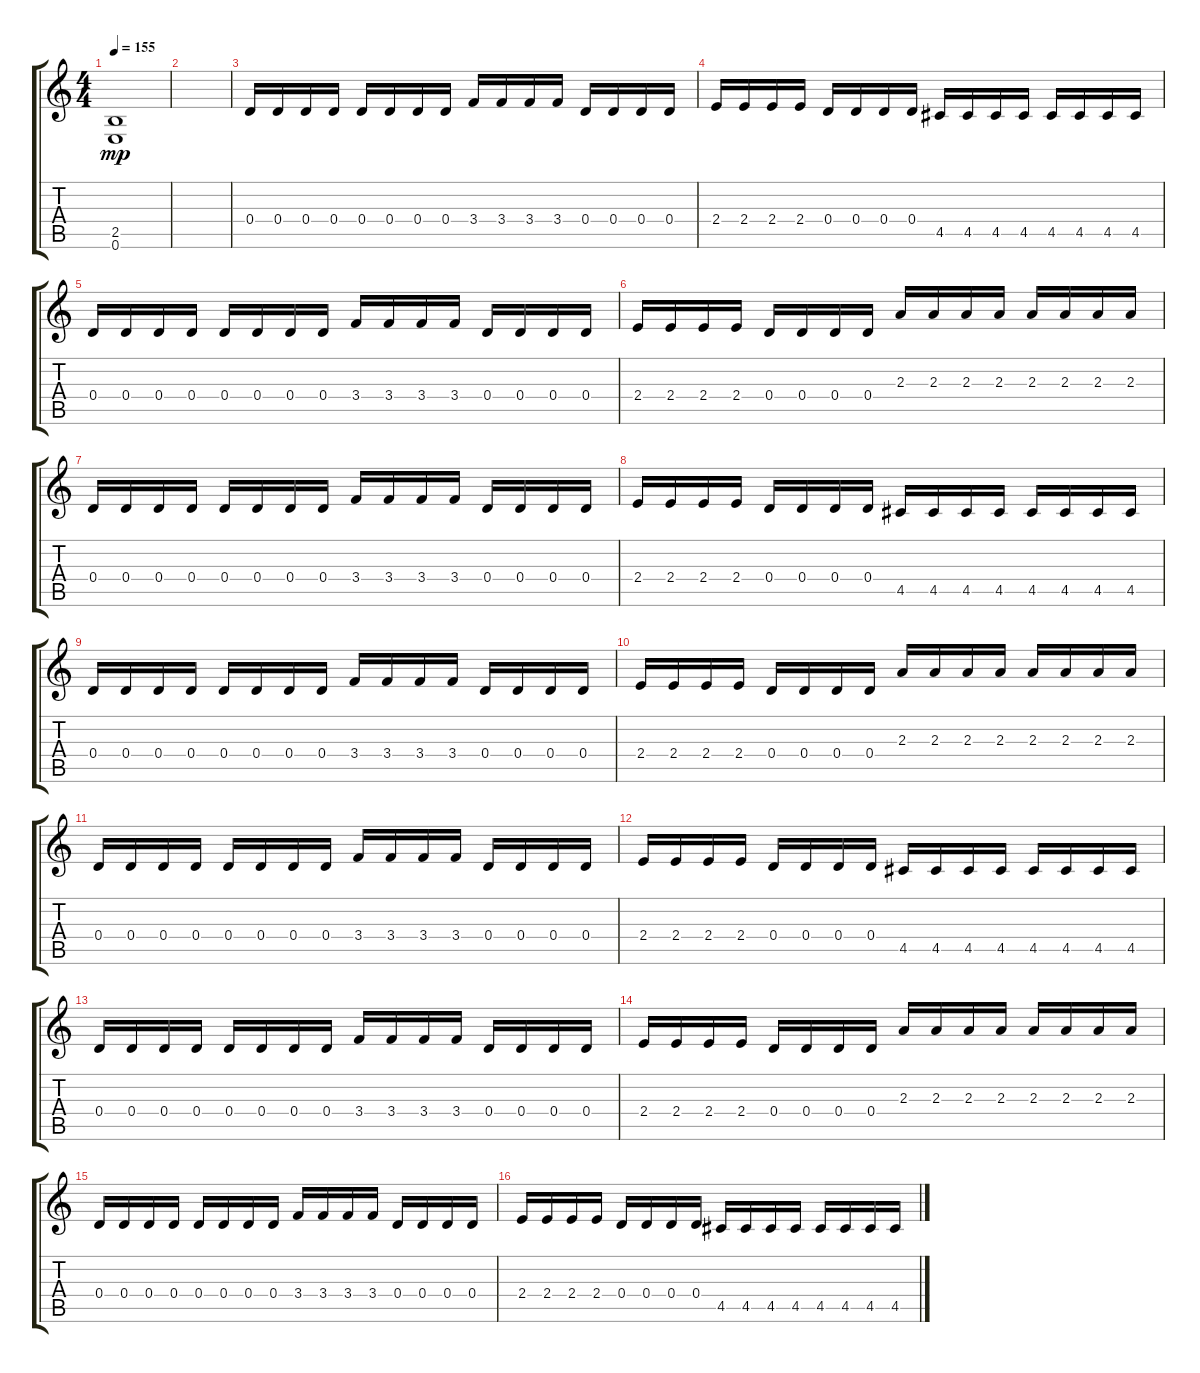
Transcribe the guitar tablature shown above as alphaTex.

\track "" {instrument overdrivenguitar}
\staff {score tabs}
\tuning (E4 B3 G3 D3 A2 E2) {hide}
\ts (4 4)
\tempo 155
\clef g2
\ks c
(2.5 0.6).1{dy mp} |
|
0.4.16 0.4.16 0.4.16 0.4.16 0.4.16 0.4.16 0.4.16 0.4.16 3.4.16 3.4.16 3.4.16 3.4.16 0.4.16 0.4.16 0.4.16 0.4.16 |
2.4.16 2.4.16 2.4.16 2.4.16 0.4.16 0.4.16 0.4.16 0.4.16 4.5.16 4.5.16 4.5.16 4.5.16 4.5.16 4.5.16 4.5.16 4.5.16 |
0.4.16 0.4.16 0.4.16 0.4.16 0.4.16 0.4.16 0.4.16 0.4.16 3.4.16 3.4.16 3.4.16 3.4.16 0.4.16 0.4.16 0.4.16 0.4.16 |
2.4.16 2.4.16 2.4.16 2.4.16 0.4.16 0.4.16 0.4.16 0.4.16 2.3.16 2.3.16 2.3.16 2.3.16 2.3.16 2.3.16 2.3.16 2.3.16 |
0.4.16 0.4.16 0.4.16 0.4.16 0.4.16 0.4.16 0.4.16 0.4.16 3.4.16 3.4.16 3.4.16 3.4.16 0.4.16 0.4.16 0.4.16 0.4.16 |
2.4.16 2.4.16 2.4.16 2.4.16 0.4.16 0.4.16 0.4.16 0.4.16 4.5.16 4.5.16 4.5.16 4.5.16 4.5.16 4.5.16 4.5.16 4.5.16 |
0.4.16 0.4.16 0.4.16 0.4.16 0.4.16 0.4.16 0.4.16 0.4.16 3.4.16 3.4.16 3.4.16 3.4.16 0.4.16 0.4.16 0.4.16 0.4.16 |
2.4.16 2.4.16 2.4.16 2.4.16 0.4.16 0.4.16 0.4.16 0.4.16 2.3.16 2.3.16 2.3.16 2.3.16 2.3.16 2.3.16 2.3.16 2.3.16 |
0.4.16 0.4.16 0.4.16 0.4.16 0.4.16 0.4.16 0.4.16 0.4.16 3.4.16 3.4.16 3.4.16 3.4.16 0.4.16 0.4.16 0.4.16 0.4.16 |
2.4.16 2.4.16 2.4.16 2.4.16 0.4.16 0.4.16 0.4.16 0.4.16 4.5.16 4.5.16 4.5.16 4.5.16 4.5.16 4.5.16 4.5.16 4.5.16 |
0.4.16 0.4.16 0.4.16 0.4.16 0.4.16 0.4.16 0.4.16 0.4.16 3.4.16 3.4.16 3.4.16 3.4.16 0.4.16 0.4.16 0.4.16 0.4.16 |
2.4.16 2.4.16 2.4.16 2.4.16 0.4.16 0.4.16 0.4.16 0.4.16 2.3.16 2.3.16 2.3.16 2.3.16 2.3.16 2.3.16 2.3.16 2.3.16 |
0.4.16 0.4.16 0.4.16 0.4.16 0.4.16 0.4.16 0.4.16 0.4.16 3.4.16 3.4.16 3.4.16 3.4.16 0.4.16 0.4.16 0.4.16 0.4.16 |
2.4.16 2.4.16 2.4.16 2.4.16 0.4.16 0.4.16 0.4.16 0.4.16 4.5.16 4.5.16 4.5.16 4.5.16 4.5.16 4.5.16 4.5.16 4.5.16
